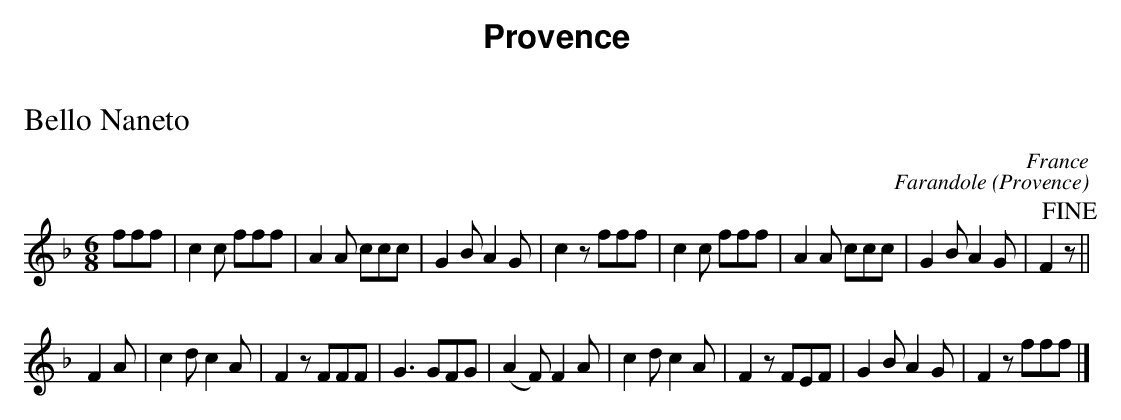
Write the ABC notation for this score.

X:1
T:Bello Naneto
O:France
M:6/8
L:1/8
K:F
fff | c2c fff|A2A ccc|G2B A2G|c2z fff|c2c fff|A2A ccc|G2B A2G|F2!fine!z||
F2A |c2d c2A|F2z FFF|G3 GFG|(A2F) F2A|c2d c2A|F2z FEF|G2B A2G|F2z fff|]
